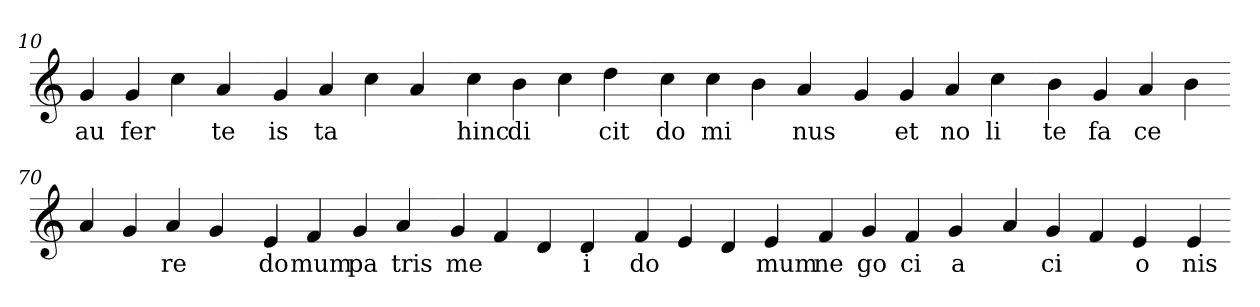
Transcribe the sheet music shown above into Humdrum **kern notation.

**kern	**text
*part1	*part1
*staff1	*staff1
*clefG2	*
=10.	=10.
4g	au
4g	fer
4cc	.
4a	te
=20.-	=20.-
4g	is
4a	ta
4cc	.
4a	.
=30.-	=30.-
4cc	hinc
4b	di
4cc	.
4dd	cit
=40.-	=40.-
4cc	do
4cc	mi
4b	.
4a	nus
=50.-	=50.-
4g	.
4g	et
4a	no
4cc	li
=60.-	=60.-
4b	te
4g	fa
4a	ce
4b	.
=70.-	=70.-
4a	.
4g	.
4a	re
4g	.
=80.-	=80.-
4e	do
4f	mum
4g	pa
4a	tris
=90.-	=90.-
4g	me
4f	.
4d	.
4d	i
=100.-	=100.-
4f	do
4e	.
4d	.
4e	mum
=110.-	=110.-
4f	ne
4g	go
4f	ci
4g	a
=120.-	=120.-
4a	.
4g	ci
4f	.
4e	o
=130.-	=130.-
4e	nis
=-	=-
*-	*-
